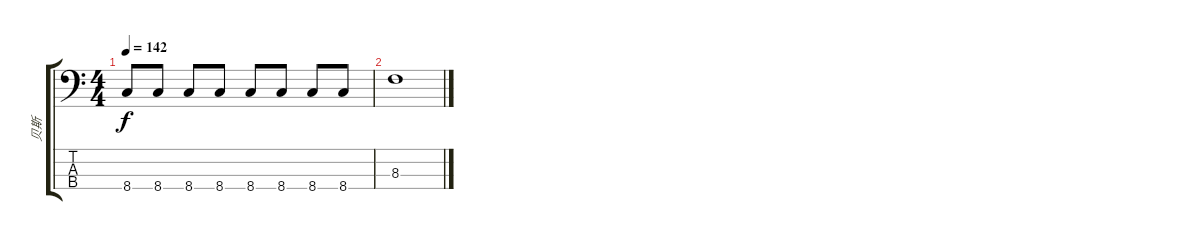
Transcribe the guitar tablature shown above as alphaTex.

\track ("贝斯" "贝斯") {instrument electricbassfinger}
\staff {score tabs}
\tuning (G2 D2 A1 E1) {hide}
\ts (4 4)
\tempo 142
\clef f4
\ks c
8.4.8{dy f} 8.4.8 8.4.8 8.4.8 8.4.8 8.4.8 8.4.8 8.4.8 |
8.3.1
